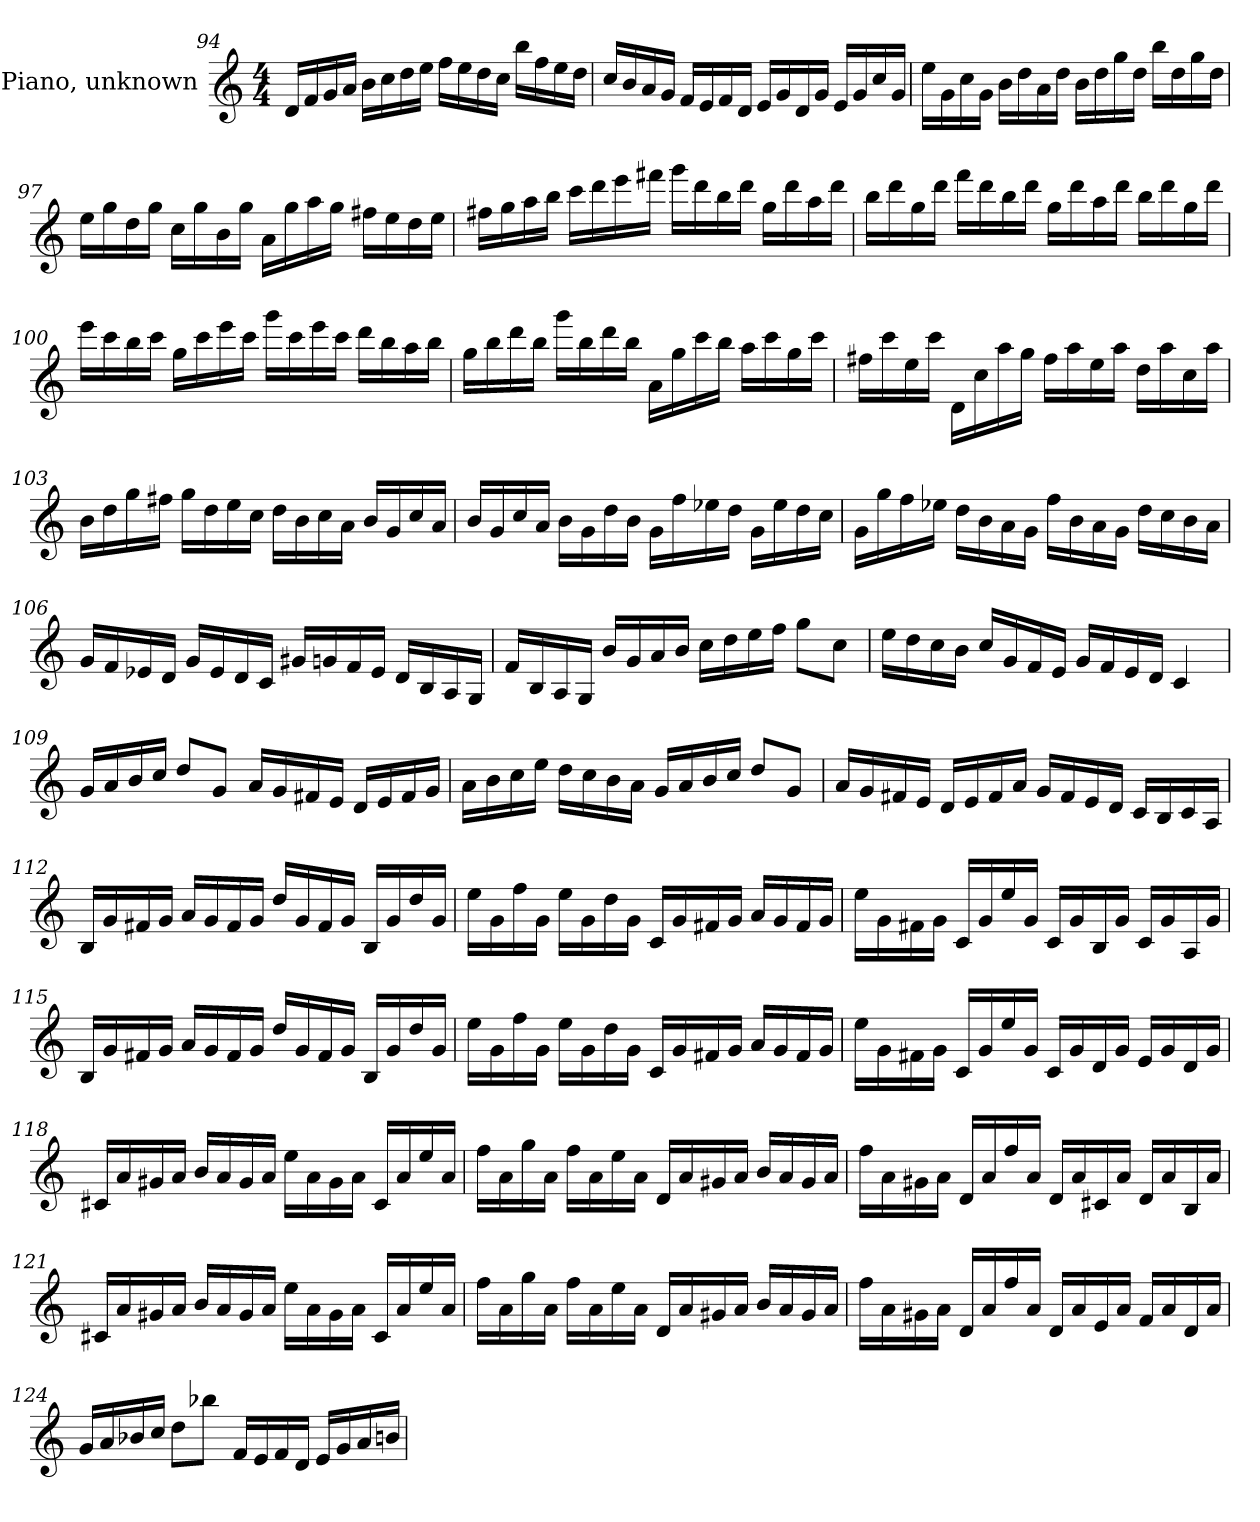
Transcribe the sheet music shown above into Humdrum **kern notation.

**kern
*part1
*staff1
*I"Piano, unknown
*I'Pno.
*clefG2
*k[]
*M4/4
=94
16d/LL
16f/
16g/
16a/JJ
16b\LL
16cc\
16dd\
16ee\JJ
16ff\LL
16ee\
16dd\
16cc\JJ
16bb\LL
16ff\
16ee\
16dd\JJ
=95
16cc/LL
16b/
16a/
16g/JJ
16f/LL
16e/
16f/
16d/JJ
16e/LL
16g/
16d/
16g/JJ
16e/LL
16g/
16cc/
16g/JJ
!!LO:LB:g=z
=96
16ee\LL
16g\
16cc\
16g\JJ
16b\LL
16dd\
16a\
16dd\JJ
16b\LL
16dd\
16gg\
16dd\JJ
16bb\LL
16dd\
16gg\
16dd\JJ
=97
16ee\LL
16gg\
16dd\
16gg\JJ
16cc\LL
16gg\
16b\
16gg\JJ
16a\LL
16gg\
16aa\
16gg\JJ
16ff#X\LL
16ee\
16dd\
16ee\JJ
!!LO:LB:g=z
=98
16ff#X\LL
16gg\
16aa\
16bb\JJ
16ccc\LL
16ddd\
16eee\
16fff#X\JJ
16ggg\LL
16ddd\
16bb\
16ddd\JJ
16gg\LL
16ddd\
16aa\
16ddd\JJ
=99
16bb\LL
16ddd\
16gg\
16ddd\JJ
16fff\LL
16ddd\
16bb\
16ddd\JJ
16gg\LL
16ddd\
16aa\
16ddd\JJ
16bb\LL
16ddd\
16gg\
16ddd\JJ
!!LO:LB:g=z
=100
16eee\LL
16ccc\
16bb\
16ccc\JJ
16gg\LL
16ccc\
16eee\
16ccc\JJ
16ggg\LL
16ccc\
16eee\
16ccc\JJ
16ddd\LL
16bb\
16aa\
16bb\JJ
=101
16gg\LL
16bb\
16ddd\
16bb\JJ
16ggg\LL
16bb\
16ddd\
16bb\JJ
16a\LL
16gg\
16ccc\
16bb\JJ
16aa\LL
16ccc\
16gg\
16ccc\JJ
!!LO:PB:g=z
=102
16ff#X\LL
16ccc\
16ee\
16ccc\JJ
16d\LL
16cc\
16aa\
16gg\JJ
16ff#\LL
16aa\
16ee\
16aa\JJ
16dd\LL
16aa\
16cc\
16aa\JJ
=103
16b\LL
16dd\
16gg\
16ff#X\JJ
16gg\LL
16dd\
16ee\
16cc\JJ
16dd\LL
16b\
16cc\
16a\JJ
16b/LL
16g/
16cc/
16a/JJ
!!LO:LB:g=z
=104
16b/LL
16g/
16cc/
16a/JJ
16b\LL
16g\
16dd\
16b\JJ
16g\LL
16ff\
16ee-X\
16dd\JJ
16g\LL
16ee-\
16dd\
16cc\JJ
=105
16g\LL
16gg\
16ff\
16ee-X\JJ
16dd\LL
16b\
16a\
16g\JJ
16ff\LL
16b\
16a\
16g\JJ
16dd\LL
16cc\
16b\
16a\JJ
!!LO:LB:g=z
=106
16g/LL
16f/
16e-X/
16d/JJ
16g/LL
16e-/
16d/
16c/JJ
16g#X/LL
16gn/
16f/
16e-/JJ
16d/LL
16B/
16A/
16G/JJ
=107
16f/LL
16B/
16A/
16G/JJ
16b/LL
16g/
16a/
16b/JJ
16cc\LL
16dd\
16ee\
16ff\JJ
8gg\L
8cc\J
=108
16ee\LL
16dd\
16cc\
16b\JJ
16cc/LL
16g/
16f/
16e/JJ
16g/LL
16f/
16e/
16d/JJ
4c/
!!LO:LB:g=z
=109
16g/LL
16a/
16b/
16cc/JJ
8dd/L
8g/J
16a/LL
16g/
16f#X/
16e/JJ
16d/LL
16e/
16f#/
16g/JJ
=110
16a\LL
16b\
16cc\
16ee\JJ
16dd\LL
16cc\
16b\
16a\JJ
16g/LL
16a/
16b/
16cc/JJ
8dd/L
8g/J
=111
16a/LL
16g/
16f#X/
16e/JJ
16d/LL
16e/
16f#/
16a/JJ
16g/LL
16f#/
16e/
16d/JJ
16c/LL
16B/
16c/
16A/JJ
!!LO:LB:g=z
=112
16B/LL
16g/
16f#X/
16g/JJ
16a/LL
16g/
16f#/
16g/JJ
16dd/LL
16g/
16f#/
16g/JJ
16B/LL
16g/
16dd/
16g/JJ
=113
16ee\LL
16g\
16ff\
16g\JJ
16ee\LL
16g\
16dd\
16g\JJ
16c/LL
16g/
16f#X/
16g/JJ
16a/LL
16g/
16f#/
16g/JJ
!!LO:LB:g=z
=114
16ee\LL
16g\
16f#X\
16g\JJ
16c/LL
16g/
16ee/
16g/JJ
16c/LL
16g/
16B/
16g/JJ
16c/LL
16g/
16A/
16g/JJ
=115
16B/LL
16g/
16f#X/
16g/JJ
16a/LL
16g/
16f#/
16g/JJ
16dd/LL
16g/
16f#/
16g/JJ
16B/LL
16g/
16dd/
16g/JJ
!!LO:LB:g=z
=116
16ee\LL
16g\
16ff\
16g\JJ
16ee\LL
16g\
16dd\
16g\JJ
16c/LL
16g/
16f#X/
16g/JJ
16a/LL
16g/
16f#/
16g/JJ
=117
16ee\LL
16g\
16f#X\
16g\JJ
16c/LL
16g/
16ee/
16g/JJ
16c/LL
16g/
16d/
16g/JJ
16e/LL
16g/
16d/
16g/JJ
!!LO:LB:g=z
=118
16c#X/LL
16a/
16g#X/
16a/JJ
16b/LL
16a/
16g#/
16a/JJ
16ee\LL
16a\
16g#\
16a\JJ
16c#/LL
16a/
16ee/
16a/JJ
=119
16ff\LL
16a\
16gg\
16a\JJ
16ff\LL
16a\
16ee\
16a\JJ
16d/LL
16a/
16g#X/
16a/JJ
16b/LL
16a/
16g#/
16a/JJ
!!LO:LB:g=z
=120
16ff\LL
16a\
16g#X\
16a\JJ
16d/LL
16a/
16ff/
16a/JJ
16d/LL
16a/
16c#X/
16a/JJ
16d/LL
16a/
16B/
16a/JJ
=121
16c#X/LL
16a/
16g#X/
16a/JJ
16b/LL
16a/
16g#/
16a/JJ
16ee\LL
16a\
16g#\
16a\JJ
16c#/LL
16a/
16ee/
16a/JJ
!!LO:LB:g=z
=122
16ff\LL
16a\
16gg\
16a\JJ
16ff\LL
16a\
16ee\
16a\JJ
16d/LL
16a/
16g#X/
16a/JJ
16b/LL
16a/
16g#/
16a/JJ
=123
16ff\LL
16a\
16g#X\
16a\JJ
16d/LL
16a/
16ff/
16a/JJ
16d/LL
16a/
16e/
16a/JJ
16f/LL
16a/
16d/
16a/JJ
!!LO:LB:g=z
=124
16g/LL
16a/
16b-X/
16cc/JJ
8dd\L
8bb-X\J
16f/LL
16e/
16f/
16d/JJ
16e/LL
16g/
16a/
16bn/JJ
=
*-
